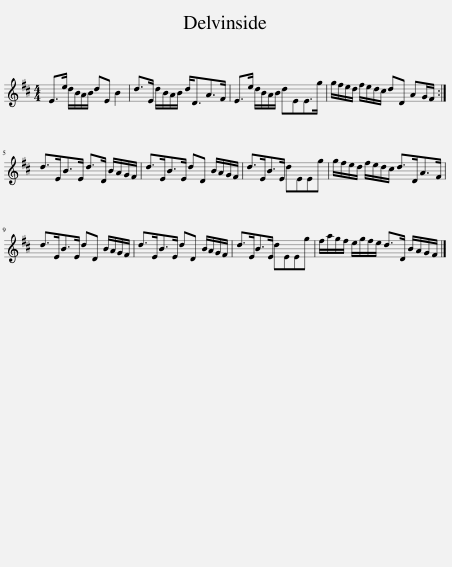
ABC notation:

X:1
L:1/8
M:4/4
I:linebreak $
K:D
V:1 treble
V:1
 E>e d/B/A/B/ dE B2 | d>E d/B/A/B/ d<DA>F | E>e d/B/A/B/ dEE>g | g/f/e/d/ f/e/d/c/ dD AG/F/ :|$ d>EB>E d>D B/A/G/F/ | %5
 d>EB>E dD B/A/G/F/ | d>EB>E dEEg | g/f/e/d/ f/e/d/c/ d>DA>F |$ d>EB>E dD B/A/G/F/ | d>EB>E dD B/A/G/F/ | %10
 d>EB>E dEEg | f/a/g/f/ e/g/f/e/ d>D B/A/G/F/ |] %12
